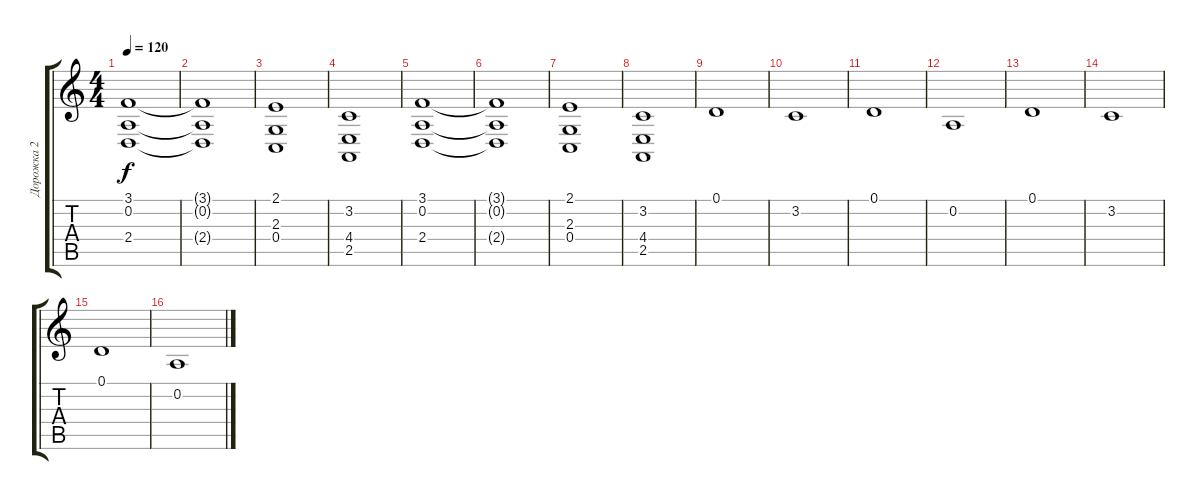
\track ("Дорожка 2" "Дорожка 2") {instrument stringensemble2}
\staff {score tabs}
\tuning (D4 A3 F3 C3 G2 D2) {hide}
\ts (4 4)
\tempo 120
\clef g2
\ks c
(3.1 0.2 2.4).1{dy f} |
(3.1{t} 0.2{t} 2.4{t}).1 |
(2.1 2.3 0.4).1 |
(3.2 4.4 2.5).1 |
(3.1 0.2 2.4).1 |
(3.1{t} 0.2{t} 2.4{t}).1 |
(2.1 2.3 0.4).1 |
(3.2 4.4 2.5).1 |
0.1.1 |
3.2.1 |
0.1.1 |
0.2.1 |
0.1.1 |
3.2.1 |
0.1.1 |
0.2.1
